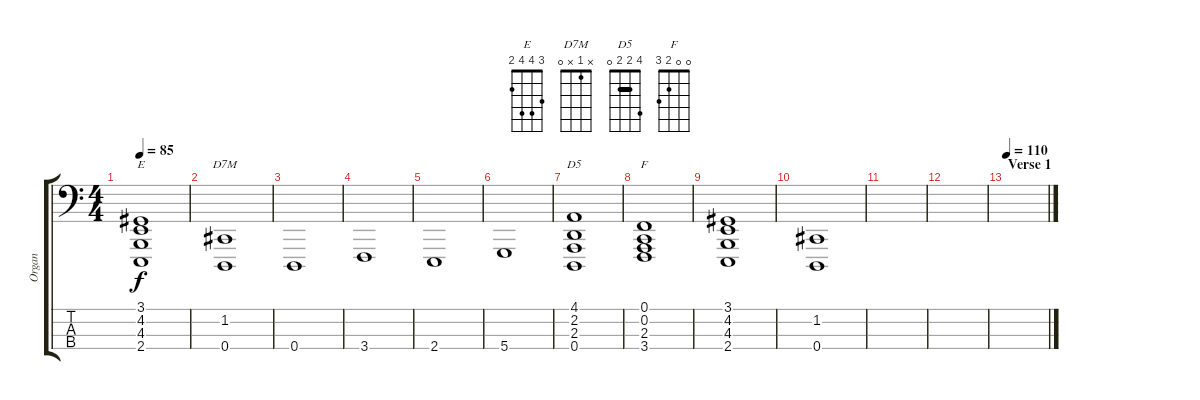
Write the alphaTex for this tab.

\track ("Organ" "Organ") {instrument churchorgan}
\staff {score tabs}
\tuning (F2 C2 G1 D1) {hide}
\chord ("E" 3 4 4 2)
\chord ("D7M" x 1 x 0)
\chord ("D5" 4 2 2 0) {barre 2}
\chord ("F" 0 0 2 3)
\ts (4 4)
\tempo 85
\clef f4
\ks c
(3.1 4.2 4.3 2.4).1{ch "E" dy f} |
(1.2 0.4).1{ch "D7M"} |
0.4.1 |
3.4.1 |
2.4.1 |
5.4.1 |
(4.1 2.2 2.3 0.4).1{ch "D5"} |
(0.1 0.2 2.3 3.4).1{ch "F"} |
(3.1 4.2 4.3 2.4).1 |
(1.2 0.4).1 |
|
|
\section ("" "Verse 1")
\tempo 110
